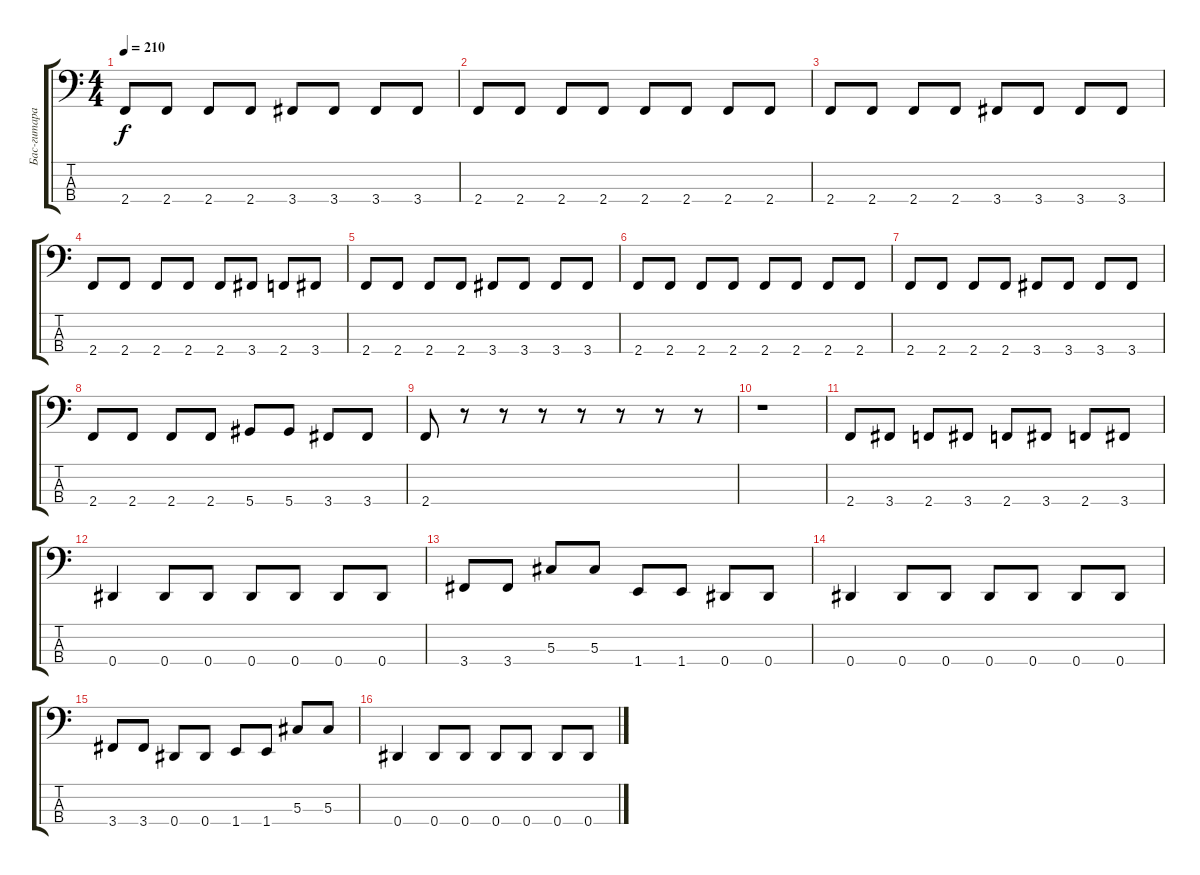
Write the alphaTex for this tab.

\track ("Бас-гитара Araya" "Бас-гитара") {instrument electricbasspick}
\staff {score tabs}
\tuning (Gb2 Db2 Ab1 Eb1) {hide}
\ts (4 4)
\tempo 210
\clef f4
\ks c
2.4.8{dy f} 2.4.8 2.4.8 2.4.8 3.4.8 3.4.8 3.4.8 3.4.8 |
2.4.8 2.4.8 2.4.8 2.4.8 2.4.8 2.4.8 2.4.8 2.4.8 |
2.4.8 2.4.8 2.4.8 2.4.8 3.4.8 3.4.8 3.4.8 3.4.8 |
2.4.8 2.4.8 2.4.8 2.4.8 2.4.8 3.4.8 2.4.8 3.4.8 |
2.4.8 2.4.8 2.4.8 2.4.8 3.4.8 3.4.8 3.4.8 3.4.8 |
2.4.8 2.4.8 2.4.8 2.4.8 2.4.8 2.4.8 2.4.8 2.4.8 |
2.4.8 2.4.8 2.4.8 2.4.8 3.4.8 3.4.8 3.4.8 3.4.8 |
2.4.8 2.4.8 2.4.8 2.4.8 5.4.8 5.4.8 3.4.8 3.4.8 |
2.4.8 r.8 r.8 r.8 r.8 r.8 r.8 r.8 |
r.1 |
2.4.8 3.4.8 2.4.8 3.4.8 2.4.8 3.4.8 2.4.8 3.4.8 |
0.4.4 0.4.8 0.4.8 0.4.8 0.4.8 0.4.8 0.4.8 |
3.4.8 3.4.8 5.3.8 5.3.8 1.4.8 1.4.8 0.4.8 0.4.8 |
0.4.4 0.4.8 0.4.8 0.4.8 0.4.8 0.4.8 0.4.8 |
3.4.8 3.4.8 0.4.8 0.4.8 1.4.8 1.4.8 5.3.8 5.3.8 |
0.4.4 0.4.8 0.4.8 0.4.8 0.4.8 0.4.8 0.4.8
